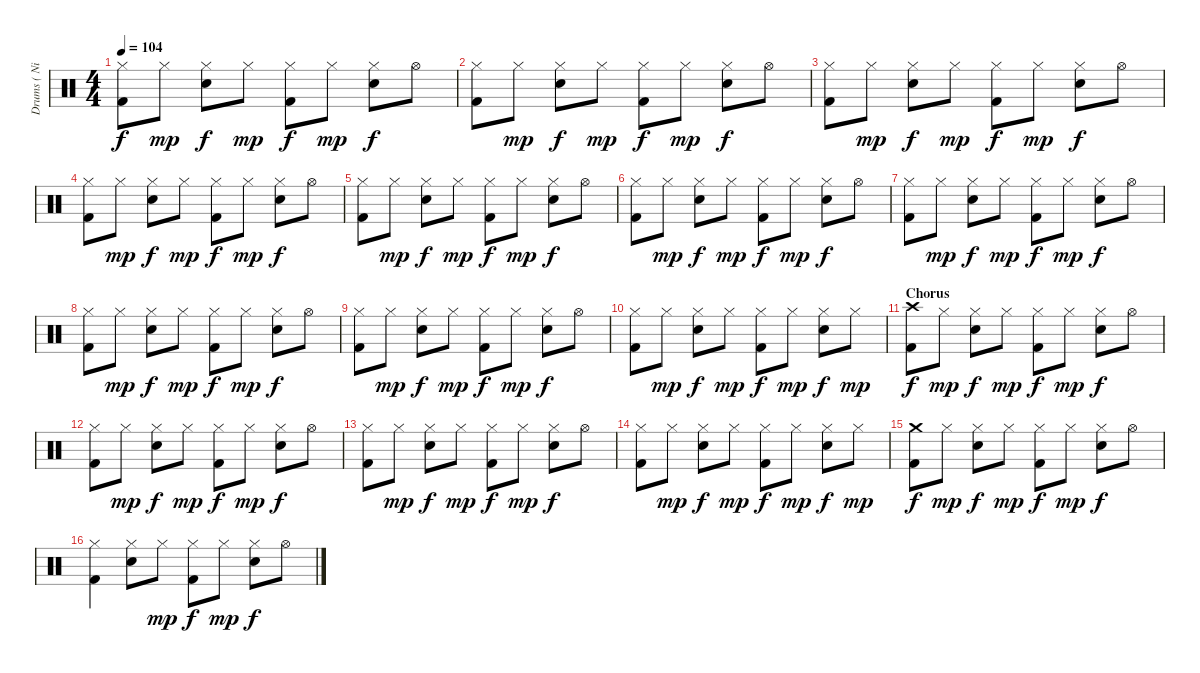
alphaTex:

\track ("Drums ( Nick Mason )" "Drums ( Ni") {instrument percussion}
\staff {score}
\articulation defaults
\ts (4 4)
\tempo 104
\clef neutral
\ks c
("Hi-Hat (closed)" "Kick (hit) 2").8{dy f} "Hi-Hat (closed)".8{dy mp} ("Hi-Hat (closed)" "Snare (hit) 2").8{dy f} "Hi-Hat (closed)".8{dy mp} ("Hi-Hat (closed)" "Kick (hit) 2").8{dy f} "Hi-Hat (closed)".8{dy mp} ("Hi-Hat (closed)" "Snare (hit) 2").8{dy f} "Hi-Hat (open)".8 |
("Hi-Hat (closed)" "Kick (hit) 2").8 "Hi-Hat (closed)".8{dy mp} ("Hi-Hat (closed)" "Snare (hit) 2").8{dy f} "Hi-Hat (closed)".8{dy mp} ("Hi-Hat (closed)" "Kick (hit) 2").8{dy f} "Hi-Hat (closed)".8{dy mp} ("Hi-Hat (closed)" "Snare (hit) 2").8{dy f} "Hi-Hat (open)".8 |
("Hi-Hat (closed)" "Kick (hit) 2").8 "Hi-Hat (closed)".8{dy mp} ("Hi-Hat (closed)" "Snare (hit) 2").8{dy f} "Hi-Hat (closed)".8{dy mp} ("Hi-Hat (closed)" "Kick (hit) 2").8{dy f} "Hi-Hat (closed)".8{dy mp} ("Hi-Hat (closed)" "Snare (hit) 2").8{dy f} "Hi-Hat (open)".8 |
("Hi-Hat (closed)" "Kick (hit) 2").8 "Hi-Hat (closed)".8{dy mp} ("Hi-Hat (closed)" "Snare (hit) 2").8{dy f} "Hi-Hat (closed)".8{dy mp} ("Hi-Hat (closed)" "Kick (hit) 2").8{dy f} "Hi-Hat (closed)".8{dy mp} ("Hi-Hat (closed)" "Snare (hit) 2").8{dy f} "Hi-Hat (open)".8 |
("Hi-Hat (closed)" "Kick (hit) 2").8 "Hi-Hat (closed)".8{dy mp} ("Hi-Hat (closed)" "Snare (hit) 2").8{dy f} "Hi-Hat (closed)".8{dy mp} ("Hi-Hat (closed)" "Kick (hit) 2").8{dy f} "Hi-Hat (closed)".8{dy mp} ("Hi-Hat (closed)" "Snare (hit) 2").8{dy f} "Hi-Hat (open)".8 |
("Hi-Hat (closed)" "Kick (hit) 2").8 "Hi-Hat (closed)".8{dy mp} ("Hi-Hat (closed)" "Snare (hit) 2").8{dy f} "Hi-Hat (closed)".8{dy mp} ("Hi-Hat (closed)" "Kick (hit) 2").8{dy f} "Hi-Hat (closed)".8{dy mp} ("Hi-Hat (closed)" "Snare (hit) 2").8{dy f} "Hi-Hat (open)".8 |
("Hi-Hat (closed)" "Kick (hit) 2").8 "Hi-Hat (closed)".8{dy mp} ("Hi-Hat (closed)" "Snare (hit) 2").8{dy f} "Hi-Hat (closed)".8{dy mp} ("Hi-Hat (closed)" "Kick (hit) 2").8{dy f} "Hi-Hat (closed)".8{dy mp} ("Hi-Hat (closed)" "Snare (hit) 2").8{dy f} "Hi-Hat (open)".8 |
("Hi-Hat (closed)" "Kick (hit) 2").8 "Hi-Hat (closed)".8{dy mp} ("Hi-Hat (closed)" "Snare (hit) 2").8{dy f} "Hi-Hat (closed)".8{dy mp} ("Hi-Hat (closed)" "Kick (hit) 2").8{dy f} "Hi-Hat (closed)".8{dy mp} ("Hi-Hat (closed)" "Snare (hit) 2").8{dy f} "Hi-Hat (open)".8 |
("Hi-Hat (closed)" "Kick (hit) 2").8 "Hi-Hat (closed)".8{dy mp} ("Hi-Hat (closed)" "Snare (hit) 2").8{dy f} "Hi-Hat (closed)".8{dy mp} ("Hi-Hat (closed)" "Kick (hit) 2").8{dy f} "Hi-Hat (closed)".8{dy mp} ("Hi-Hat (closed)" "Snare (hit) 2").8{dy f} "Hi-Hat (open)".8 |
("Hi-Hat (closed)" "Kick (hit) 2").8 "Hi-Hat (closed)".8{dy mp} ("Hi-Hat (closed)" "Snare (hit) 2").8{dy f} "Hi-Hat (closed)".8{dy mp} ("Hi-Hat (closed)" "Kick (hit) 2").8{dy f} "Hi-Hat (closed)".8{dy mp} ("Hi-Hat (closed)" "Snare (hit) 2").8{dy f} "Hi-Hat (closed)".8{dy mp} |
\section ("" "Chorus")
("Crash high (hit)" "Kick (hit) 2").8{dy f} "Hi-Hat (closed)".8{dy mp} ("Hi-Hat (closed)" "Snare (hit) 2").8{dy f} "Hi-Hat (closed)".8{dy mp} ("Hi-Hat (closed)" "Kick (hit) 2").8{dy f} "Hi-Hat (closed)".8{dy mp} ("Hi-Hat (closed)" "Snare (hit) 2").8{dy f} "Hi-Hat (open)".8 |
("Hi-Hat (closed)" "Kick (hit) 2").8 "Hi-Hat (closed)".8{dy mp} ("Hi-Hat (closed)" "Snare (hit) 2").8{dy f} "Hi-Hat (closed)".8{dy mp} ("Hi-Hat (closed)" "Kick (hit) 2").8{dy f} "Hi-Hat (closed)".8{dy mp} ("Hi-Hat (closed)" "Snare (hit) 2").8{dy f} "Hi-Hat (open)".8 |
("Hi-Hat (closed)" "Kick (hit) 2").8 "Hi-Hat (closed)".8{dy mp} ("Hi-Hat (closed)" "Snare (hit) 2").8{dy f} "Hi-Hat (closed)".8{dy mp} ("Hi-Hat (closed)" "Kick (hit) 2").8{dy f} "Hi-Hat (closed)".8{dy mp} ("Hi-Hat (closed)" "Snare (hit) 2").8{dy f} "Hi-Hat (open)".8 |
("Hi-Hat (closed)" "Kick (hit) 2").8 "Hi-Hat (closed)".8{dy mp} ("Hi-Hat (closed)" "Snare (hit) 2").8{dy f} "Hi-Hat (closed)".8{dy mp} ("Hi-Hat (closed)" "Kick (hit) 2").8{dy f} "Hi-Hat (closed)".8{dy mp} ("Hi-Hat (closed)" "Snare (hit) 2").8{dy f} "Hi-Hat (closed)".8{dy mp} |
("Crash medium (hit)" "Kick (hit) 2").8{dy f} "Hi-Hat (closed)".8{dy mp} ("Hi-Hat (closed)" "Snare (hit) 2").8{dy f} "Hi-Hat (closed)".8{dy mp} ("Hi-Hat (closed)" "Kick (hit) 2").8{dy f} "Hi-Hat (closed)".8{dy mp} ("Hi-Hat (closed)" "Snare (hit) 2").8{dy f} "Hi-Hat (open)".8 |
("Hi-Hat (closed)" "Kick (hit) 2").4 ("Hi-Hat (closed)" "Snare (hit) 2").8 "Hi-Hat (closed)".8{dy mp} ("Hi-Hat (closed)" "Kick (hit) 2").8{dy f} "Hi-Hat (closed)".8{dy mp} ("Hi-Hat (closed)" "Snare (hit) 2").8{dy f} "Hi-Hat (open)".8
